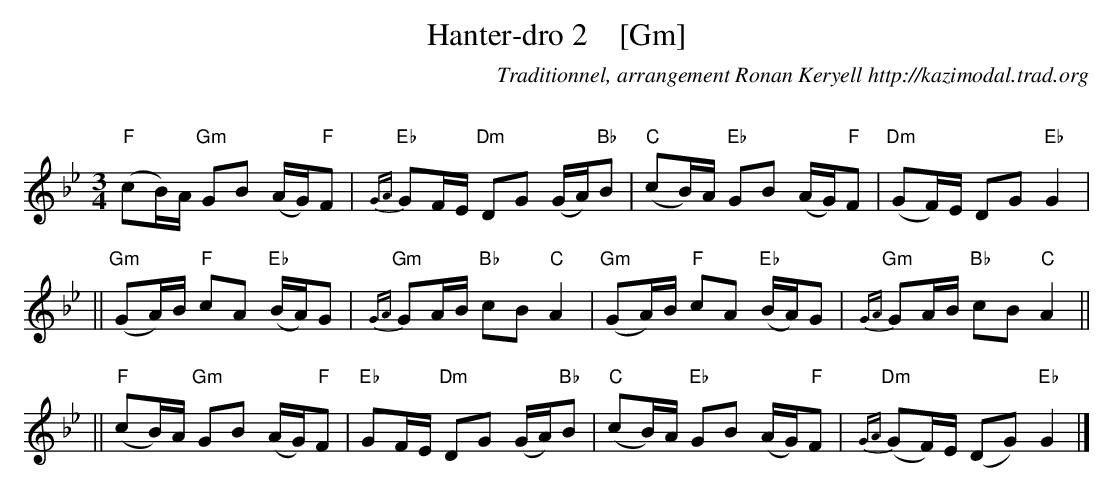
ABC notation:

X:1
T:Hanter-dro 2    [Gm]
C:Traditionnel, arrangement Ronan Keryell http://kazimodal.trad.org
Q:C2=116
M:3/4
K:Gm
  "F"(cB/2)A/2 "Gm"GB (A/2G/2)"F"F | {GA}"Eb"GF/2E/2 "Dm"DG (G/2A/2)"Bb"B \
| "C"(cB/2)A/2 "Eb"GB (A/2G/2)"F"F | "Dm"(GF/2)E/2 DG "Eb"G2 |
|| "Gm"(GA/2)B/2 "F"cA "Eb"(B/2A/2)G | "Gm"{GA}GA/2B/2 "Bb"cB "C"A2 \
| "Gm"(GA/2)B/2 "F"cA "Eb"(B/2A/2)G | "Gm"{GA}GA/2B/2 "Bb"cB "C"A2 ||
|| "F"(cB/2)A/2 "Gm"GB (A/2G/2)"F"F | "Eb"GF/2E/2 "Dm"DG (G/2A/2)"Bb"B \
|  "C"(cB/2)A/2 "Eb"GB (A/2G/2)"F"F | "Dm"{GA}(GF/2)E/2 (DG) "Eb"G2 |]
